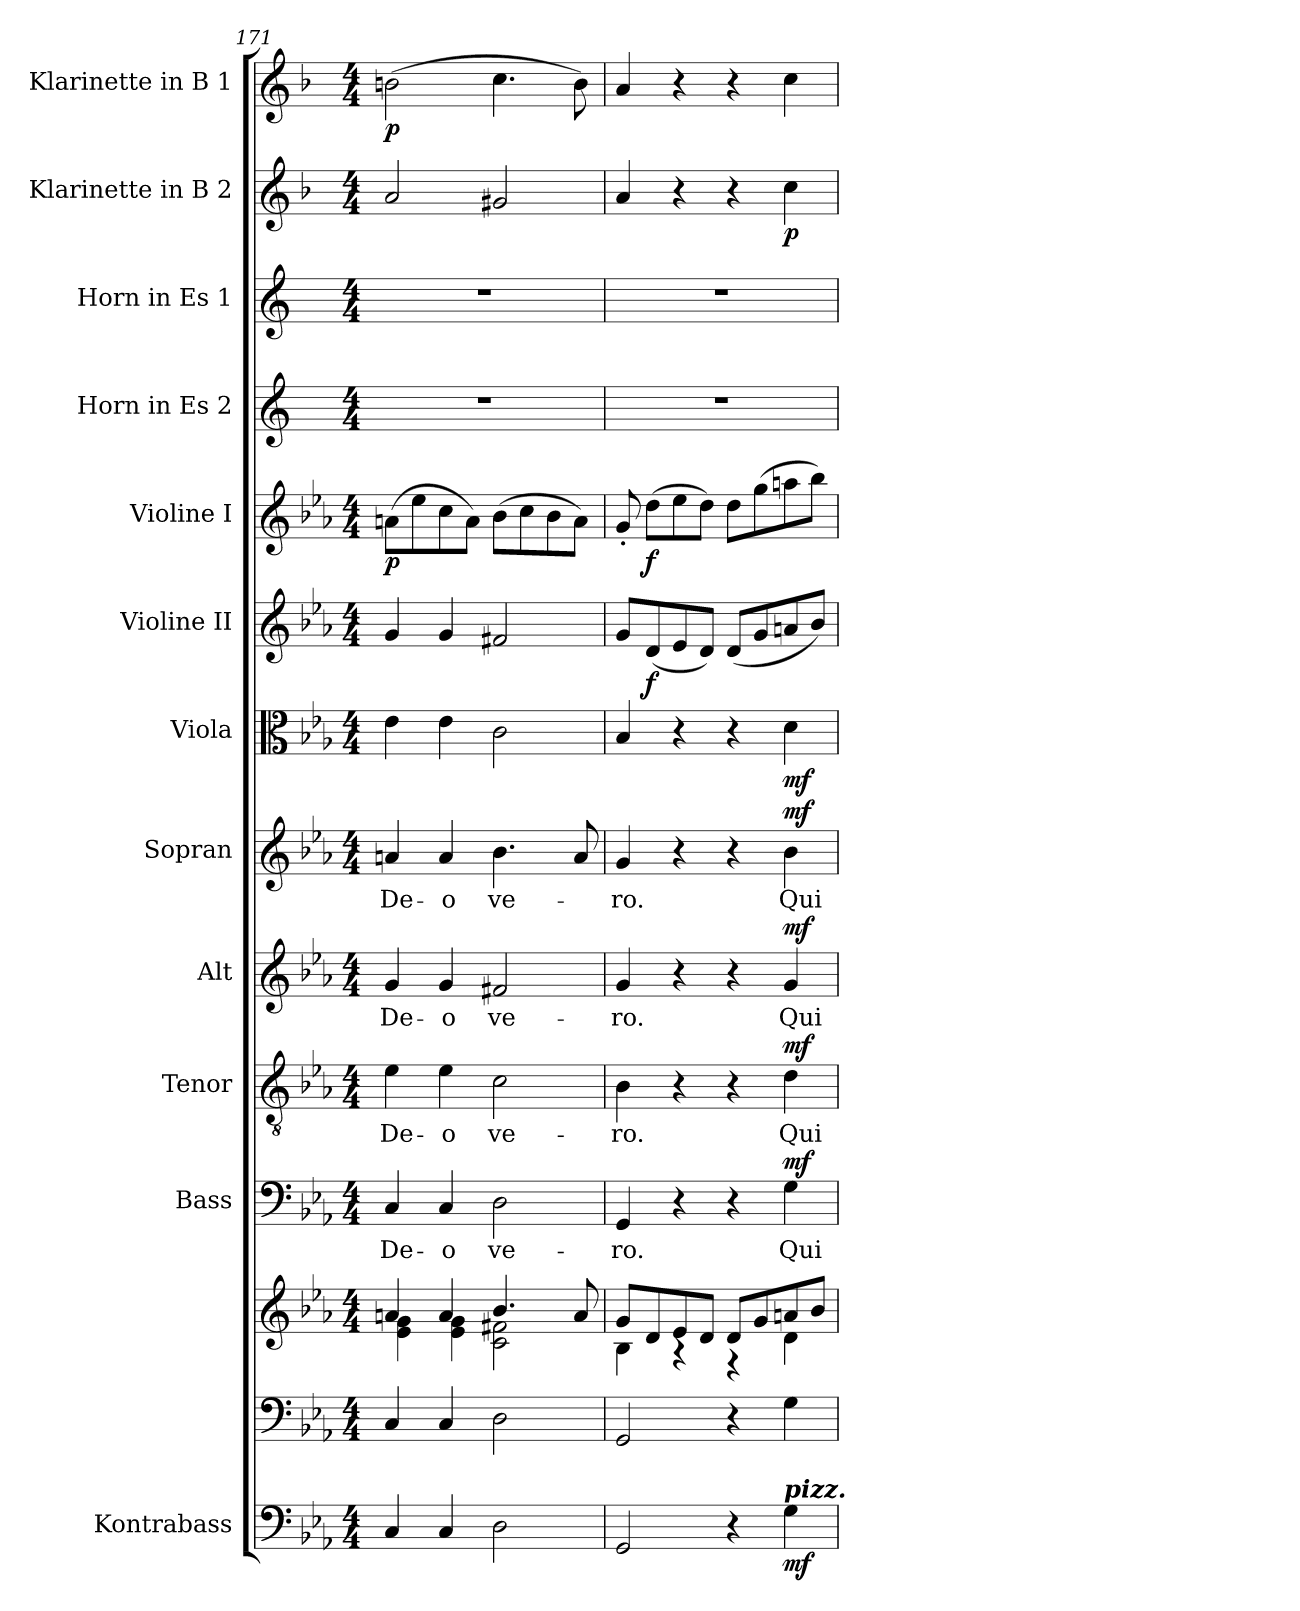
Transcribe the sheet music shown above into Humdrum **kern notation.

**kern	**dynam	**kern	**kern	**kern	**text	**dynam	**kern	**text	**dynam	**kern	**text	**dynam	**kern	**text	**dynam	**kern	**dynam	**kern	**dynam	**kern	**dynam	**kern	**kern	**kern	**dynam	**kern	**dynam
*part13	*part13	*part12	*part12	*part11	*part11	*part11	*part10	*part10	*part10	*part9	*part9	*part9	*part8	*part8	*part8	*part7	*part7	*part6	*part6	*part5	*part5	*part4	*part3	*part2	*part2	*part1	*part1
*staff14	*staff14	*staff13	*staff12	*staff11	*staff11	*staff11	*staff10	*staff10	*staff10	*staff9	*staff9	*staff9	*staff8	*staff8	*staff8	*staff7	*staff7	*staff6	*staff6	*staff5	*staff5	*staff4	*staff3	*staff2	*staff2	*staff1	*staff1
*I"Kontrabass	*	*	*	*I"Bass	*	*	*I"Tenor	*	*	*I"Alt	*	*	*I"Sopran	*	*	*I"Viola	*	*I"Violine II	*	*I"Violine I	*	*I"Horn in Es 2	*I"Horn in Es 1	*I"Klarinette in B 2	*	*I"Klarinette in B 1	*
*I'Kb.	*	*	*	*I'B	*	*	*I'T	*	*	*I'A	*	*	*I'S	*	*	*I'Vla.	*	*I'Vl. II	*	*I'Vl. I	*	*I'Hrn. 2	*I'Hrn. 1	*	*	*	*
*clefF4	*	*clefF4	*clefG2	*clefF4	*	*	*clefGv2	*	*	*clefG2	*	*	*clefG2	*	*	*clefC3	*	*clefG2	*	*clefG2	*	*clefG2	*clefG2	*clefG2	*	*clefG2	*
*ITrd7c12	*	*	*	*	*	*	*	*	*	*	*	*	*	*	*	*	*	*	*	*	*	*ITrd5c9	*ITrd5c9	*ITrd1c2	*	*ITrd1c2	*
*k[b-e-a-]	*	*k[b-e-a-]	*k[b-e-a-]	*k[b-e-a-]	*	*	*k[b-e-a-]	*	*	*k[b-e-a-]	*	*	*k[b-e-a-]	*	*	*k[b-e-a-]	*	*k[b-e-a-]	*	*k[b-e-a-]	*	*k[b-e-a-]	*k[b-e-a-]	*k[b-e-a-]	*	*k[b-e-a-]	*
*E-:	*	*E-:	*E-:	*E-:	*	*	*E-:	*	*	*E-:	*	*	*E-:	*	*	*E-:	*	*E-:	*	*E-:	*	*E-:	*E-:	*E-:	*	*E-:	*
*M4/4	*	*M4/4	*M4/4	*M4/4	*	*	*M4/4	*	*	*M4/4	*	*	*M4/4	*	*	*M4/4	*	*M4/4	*	*M4/4	*	*M4/4	*M4/4	*M4/4	*	*M4/4	*
=171	=171	=171	=171	=171	=171	=171	=171	=171	=171	=171	=171	=171	=171	=171	=171	=171	=171	=171	=171	=171	=171	=171	=171	=171	=171	=171	=171
*	*	*	*^	*	*	*	*	*	*	*	*	*	*	*	*	*	*	*	*	*	*	*	*	*	*	*	*
!	!	!	!	!	!	!LO:LY:b	!	!	!LO:LY:b	!	!	!LO:LY:b	!	!	!LO:LY:b	!	!	!	!	!	!	!LO:DY:b	!	!	!	!	!	!LO:DY:b
4CC/	.	4C/	4an/	4e-\ 4g\	4C/	De-	.	4e-\	De-	.	4g/	De-	.	4an/	De-	.	4e-\	.	4g/	.	(>8an\L	p	1r	1r	2g/	.	(>2an\	p
.	.	.	.	.	.	.	.	.	.	.	.	.	.	.	.	.	.	.	.	.	8ee-\	.	.	.	.	.	.	.
!	!	!	!	!	!	!LO:LY:b	!	!	!LO:LY:b	!	!	!LO:LY:b	!	!	!LO:LY:b	!	!	!	!	!	!	!	!	!	!	!	!	!
4CC/	.	4C/	4a/	4e-\ 4g\	4C/	-o	.	4e-\	-o	.	4g/	-o	.	4a/	-o	.	4e-\	.	4g/	.	8cc\	.	.	.	.	.	.	.
.	.	.	.	.	.	.	.	.	.	.	.	.	.	.	.	.	.	.	.	.	8a\J)	.	.	.	.	.	.	.
!	!	!	!	!	!	!LO:LY:b	!	!	!LO:LY:b	!	!	!LO:LY:b	!	!	!LO:LY:b	!	!	!	!	!	!	!	!	!	!	!	!	!
2DD\	.	2D\	4.b-/	2c\ 2f#X\	2D\	ve-	.	2c\	ve-	.	2f#X/	ve-	.	4.b-\	ve-	.	2c\	.	2f#X/	.	(>8b-\L	.	.	.	2f#X/	.	4.b-\	.
.	.	.	.	.	.	.	.	.	.	.	.	.	.	.	.	.	.	.	.	.	8cc\	.	.	.	.	.	.	.
.	.	.	.	.	.	.	.	.	.	.	.	.	.	.	.	.	.	.	.	.	8b-\	.	.	.	.	.	.	.
.	.	.	8a/	.	.	.	.	.	.	.	.	.	.	8a/	.	.	.	.	.	.	8a\J)	.	.	.	.	.	8a\)	.
=172	=172	=172	=172	=172	=172	=172	=172	=172	=172	=172	=172	=172	=172	=172	=172	=172	=172	=172	=172	=172	=172	=172	=172	=172	=172	=172	=172	=172
!	!	!	!	!	!	!LO:LY:b	!	!	!LO:LY:b	!	!	!LO:LY:b	!	!	!LO:LY:b	!	!	!	!	!	!	!	!	!	!	!	!	!
2GGG/	.	2GG/	8g/L	4B-\	4GG/	-ro.	.	4B-\	-ro.	.	4g/	-ro.	.	4g/	-ro.	.	4B-/	.	8g/L	.	8g'</	.	1r	1r	4g/	.	4g/	.
!	!	!	!	!	!	!	!	!	!	!	!	!	!	!	!	!	!	!	!	!LO:DY:b	!	!LO:DY:b	!	!	!	!	!	!
.	.	.	8d/	.	.	.	.	.	.	.	.	.	.	.	.	.	.	.	(<8d/	f	(>8dd\L	f	.	.	.	.	.	.
.	.	.	8e-/	4rG	4r	.	.	4r	.	.	4r	.	.	4r	.	.	4r	.	8e-/	.	8ee-\	.	.	.	4r	.	4r	.
.	.	.	8d/J	.	.	.	.	.	.	.	.	.	.	.	.	.	.	.	8d/J)	.	8dd\J)	.	.	.	.	.	.	.
4r	.	4r	8d/L	4rF	4r	.	.	4r	.	.	4r	.	.	4r	.	.	4r	.	(<8d/L	.	8dd\L	.	.	.	4r	.	4r	.
.	.	.	8g/	.	.	.	.	.	.	.	.	.	.	.	.	.	.	.	8g/	.	(>8gg\	.	.	.	.	.	.	.
!LO:TX:a:Bi:t=pizz.	!	!	!	!	!	!	!	!	!	!	!	!	!	!	!	!	!	!	!	!	!	!	!	!	!	!	!	!
!	!LO:DY:b	!	!	!	!	!LO:LY:b	!LO:DY:a	!	!LO:LY:b	!LO:DY:a	!	!LO:LY:b	!LO:DY:a	!	!LO:LY:b	!LO:DY:a	!	!LO:DY:b	!	!	!	!	!	!	!	!LO:DY:b	!	!
4GG\	mf	4G\	8an/	4d\	4G\	Qui	mf	4d\	Qui	mf	4g/	Qui	mf	4b-\	Qui	mf	4d\	mf	8an/	.	8aan\	.	.	.	4b-\	p	4b-\	.
.	.	.	8b-/J	.	.	.	.	.	.	.	.	.	.	.	.	.	.	.	8b-/J)	.	8bb-\J)	.	.	.	.	.	.	.
*	*	*	*v	*v	*	*	*	*	*	*	*	*	*	*	*	*	*	*	*	*	*	*	*	*	*	*	*	*
=	=	=	=	=	=	=	=	=	=	=	=	=	=	=	=	=	=	=	=	=	=	=	=	=	=	=	=
*-	*-	*-	*-	*-	*-	*-	*-	*-	*-	*-	*-	*-	*-	*-	*-	*-	*-	*-	*-	*-	*-	*-	*-	*-	*-	*-	*-
